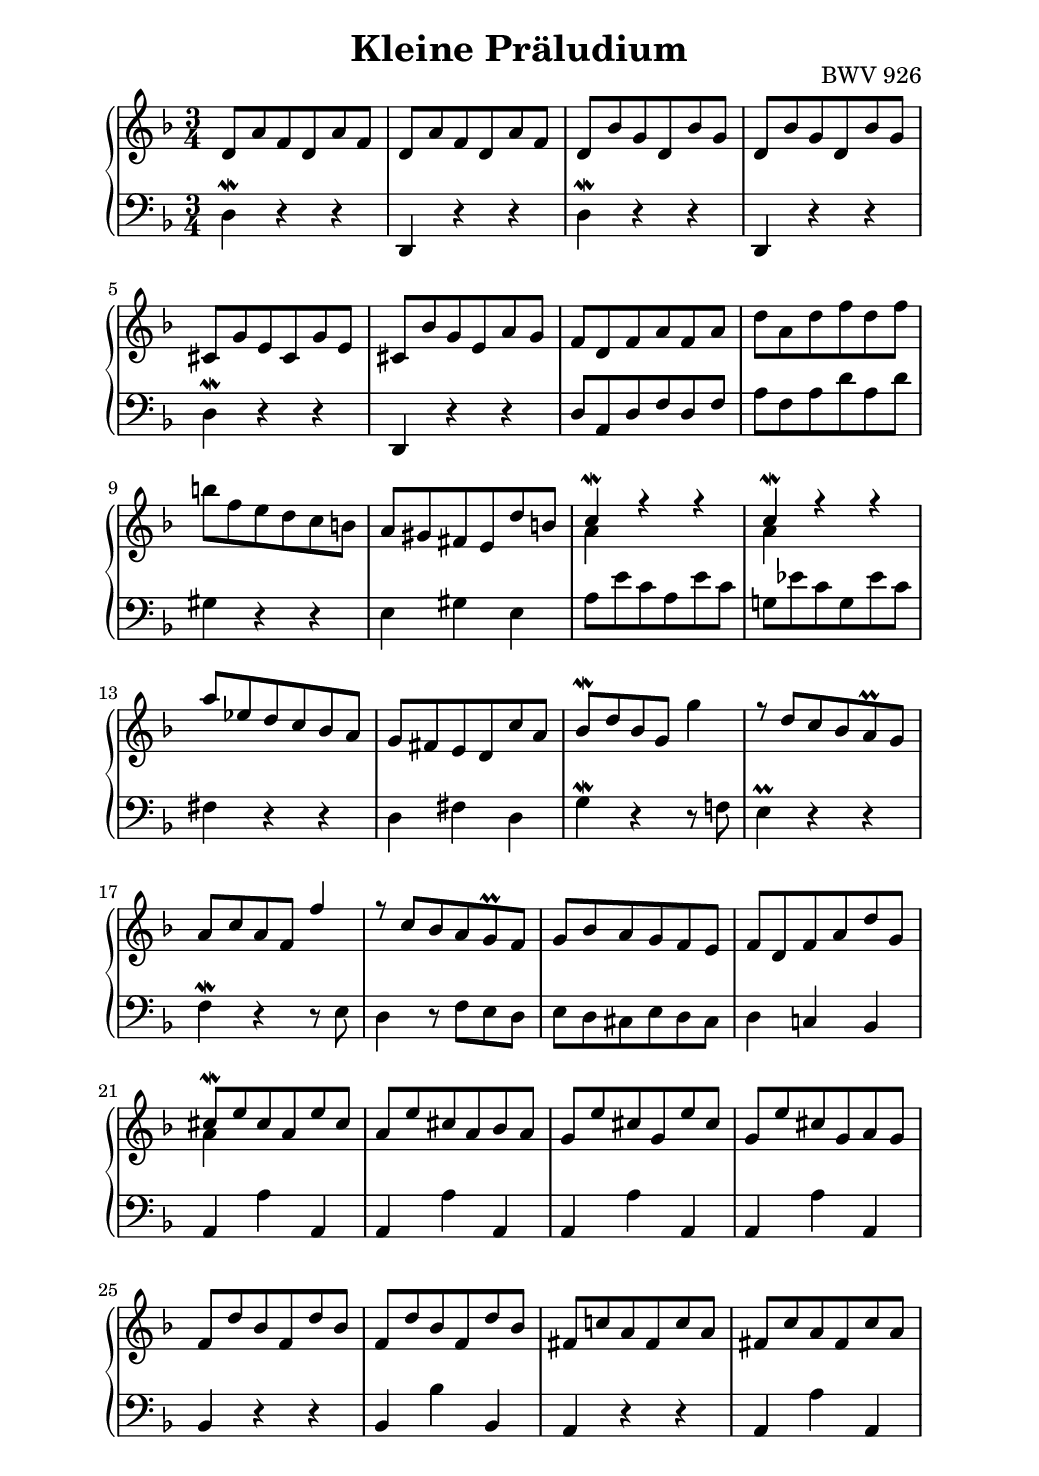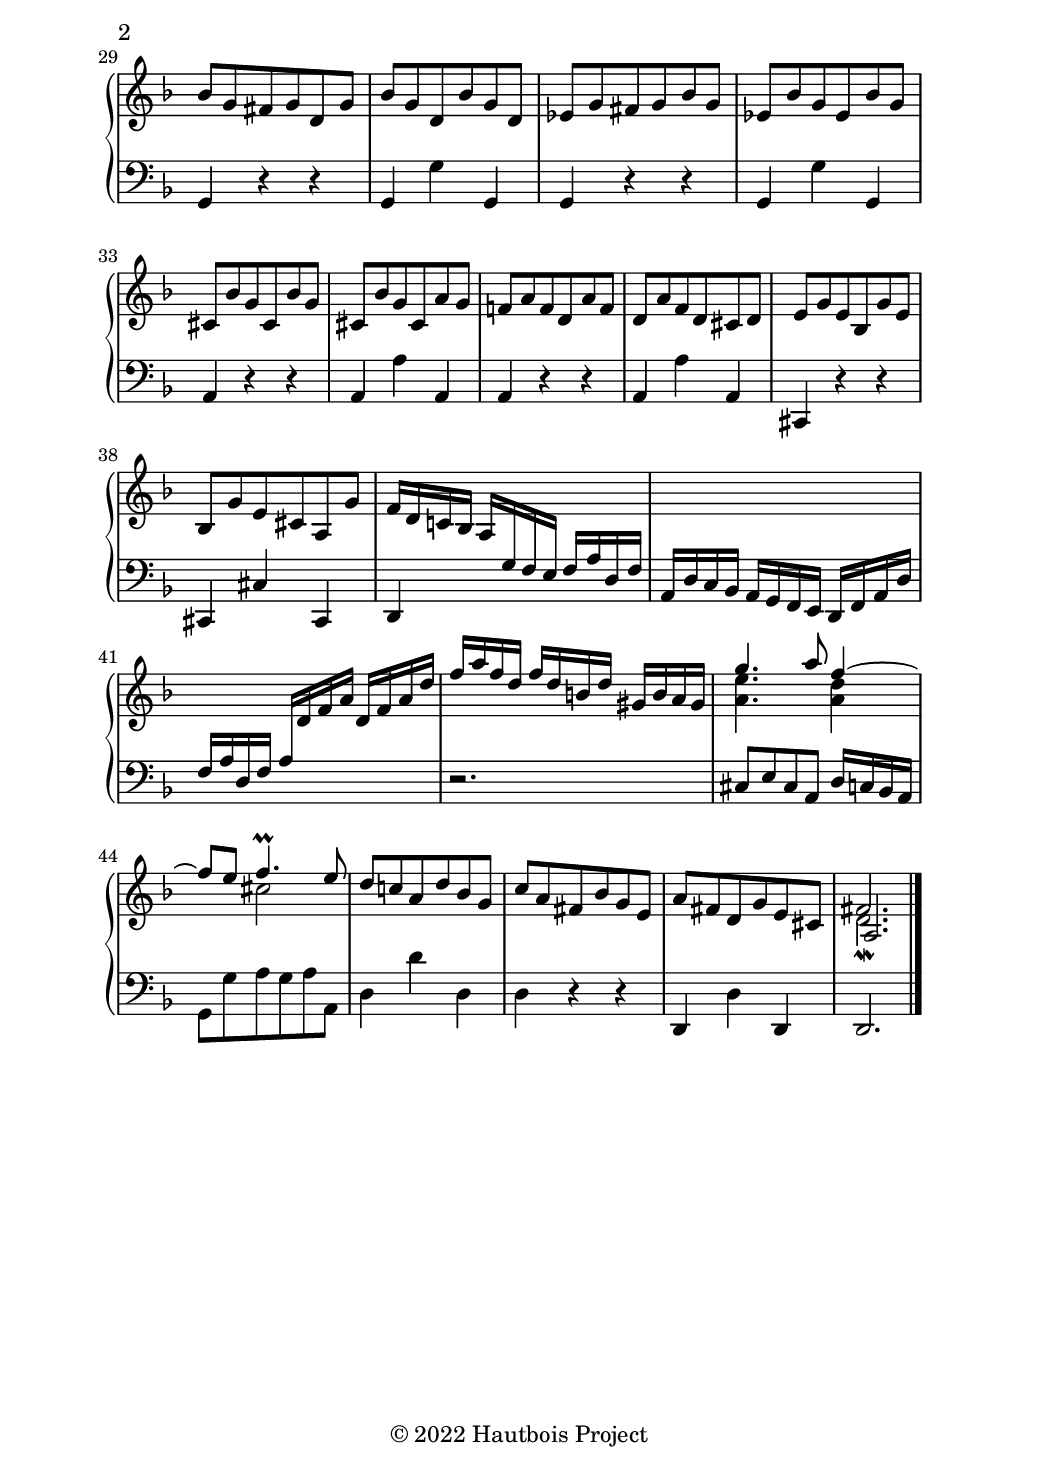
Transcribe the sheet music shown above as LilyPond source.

%! Title: Kleine Praludium, BWV 926
%! Subtitle: aus dem Klavierbüchlein für W.Fr.Bach
%! Subsubtitle:
%! Type: final
%! Status: review
%! Remark: review fingering

\version "2.22.1"
%% Generated by lilypond-book
%% Options: [exampleindent=10.16\mm,indent=0\mm,line-width=14.5\cm,noragged-right,papersize=a5,quote]
%\include "lilypond-book-preamble.ly"
\include "italiano.ly"

%****************************************************************
% Start cut-&-pastable-section

%****************************************************************

\paper {
  % Set paper
  #(set-paper-size "b5")
  indent = 0\mm
  line-width = 14\cm
  ragged-right = ##f
  line-width = #(- line-width (* mm 3.000000) (* mm 1))
}

\layout {
  \context {
    \Score
    %\override SpacingSpanner.base-shortest-duration = #(ly:make-moment 1/1)
    %\override SpacingSpanner.uniform-stretching = ##t
    
  }
}

%*****************************************
%  Set Header
%*****************************************
\header {
  title = "Kleine Präludium"
  subtitle = ""
  composer = ""
  opus = "BWV 926"
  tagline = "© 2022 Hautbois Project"
}

%*****************************************
% Start Voice
% Write the voices here
%*****************************************
MyMeter = \time 3/4
MyKey = \key re \minor
PieceName = "Prelude"

VoiceI = \relative re' {
  % bar 1 - 4
  re8 la' fa re la' fa |
  re8 la' fa re la' fa |
  re8 sib' sol re sib' sol |
  re8 sib' sol re sib' sol |
  
  % bar 5 - 8
  dod,8 sol' mi dod sol' mi |
  dod8 sib' sol mi la sol |
  fa re fa la fa la |
  re la re fa re fa |
  
  % bar 9 - 12
  si!8 fa mi re do si |
  la sold fad mi re' si! |
  <<
    { \voiceOne do4\mordent }
    \new Voice { \voiceTwo la4 }
  >> r4 r4 |
    <<
    { \voiceOne do4\mordent }
    \new Voice { \voiceTwo la4 }
  >> r4 r4 |
  
  % bar 13 - 16
  la'8 mib re do sib la |
  sol fad mi re do' la |
  sib8\mordent re sib sol \once \stemDown sol'4 |
  r8 re do sib la\prall sol |
  
  % bar 17 - 20
  la8 do la fa fa'4 |
  r8 do sib la sol\prall fa |
  sol sib la sol fa mi |
  fa re fa la re sol, |

  % bar 21 - 24
  <<
    { \voiceOne dod8\mordent mi }
    \new Voice { \voiceTwo la,4 }
  >>
  dod8 la mi' dod |
  la8 mi' dod la sib la |
  sol8 mi' dod sol mi' dod |
  sol8 mi' dod sol la sol |
  
  % bar 25 - 28
  fa8 re' sib fa re' sib |
  fa8 re' sib fa re' sib |
  fad8 do'! la fad do' la |
  fad8 do' la fad do' la |
  
  % bar 29 - 32
  sib8 sol fad sol re sol |
  sib8 sol re sib' sol re |
  mib8 sol fad sol sib sol |
  mib8 sib' sol mib sib' sol |
  
  % bar 33 - 36
  dod,8 sib' sol dod, sib' sol |
  dod,8 sib' sol dod, la' sol |
  fa!8 la fa re la' fa |
  re8 la' fa re dod re |
  
  % bar 37 - 40
  mi8 sol mi sib sol' mi |
  sib8 sol' mi dod la sol' |
  fa16 re do! sib la \change Staff = "down" sol fa mi fa la re, fa |
  la,16 re do sib la sol fa mi re fa la re |
  
  % bar 41 - 44
  fa16 la re, fa la \change Staff = "up" re fa la re, fa la re |
  fa16 la fa re fa re si! re sold, si la sold |
  <<
    { \voiceOne 
      sol'4. la8 fa4~ |
      fa8 mi fa4.\prall mi8 |
    }
    \new Voice { \voiceTwo
      <la, mi'>4. s8 <la re>4
      | s4 dod2 |
    }
  >>
  
  % bar 45 - 48
  re8 do! la re sib sol |
  do la fad sib sol mi |
  la fad re sol mi dod |
  <<
    { \voiceOne 
      fad2.
    }
    \new Voice { \voiceTwo
      re2.\mordent
    }
    \new Voice { \voiceThree
      la2.
    }
  >> |
  
  \bar "|."
}

VoiceII = \relative re {
  % bar 1 - 4
  re4\mordent r r |
  re,4 r r |
  re'4\mordent r r |
  re,4 r r |
  
  % bar 5 - 8
  re'4\mordent r r |
  re,4 r r |
  re'8 la re fa re fa |
  la fa la re la re |
  
  % bar 9 - 12
  sold,4 r r |
  mi sold mi |
  la8 mi' do la mi' do |
  sol! mib' do sol mib' do |
  
  % bar 13 - 16
  fad,4 r r |
  re4 fad re |
  sol4\mordent r r8 fa! |
  mi4\prall r r |
  
  % bar 17 - 20
  fa4\mordent r r8 mi8 |
  re4 r8 fa mi re |
  mi8 re dod mi re dod |
  re4 do!4 sib |
  
  % bar 21 - 24
  la4 la' la, |
  la4 la' la, |
  la4 la' la, |
  la4 la' la, |

  % bar 25 - 28
  sib4 r r |
  sib4 sib' sib, |
  la4 r r |
  la4 la' la, |

  % bar 29 - 32
  sol4 r r |
  sol4 sol' sol, |
  sol4 r r |
  sol4 sol' sol, |
  
  % bar 33 - 36
  la4 r r |
  la4 la' la, |
  la4 r r |
  la4 la' la, |

  % bar 37 - 40
  dod,4 r r |
  dod4 dod' dod, |
  re4 s2 |
  s2. |
  
  % bar 41 - 44
  s2. |
  r2. |
  dod'8 mi dod la re16 do! sib la |
  sol8 sol' la sol la la, |
  
  % bar 45 - 48
  re4 re' re, |
  re4 r4 r4 |
  re,4 re' re, |
  re2. |
  
  \bar "|."
}


%*****************************************
%  Start Score
%*****************************************

%\markup { \vspace #1 }
\score {
  \header {
    %piece = \PieceName
  }
  \new PianoStaff <<
    \new Staff = "up" { 
      \clef "treble" 
      %\MyTempo
      \MyKey
      \MyMeter
        \VoiceI
    }
    \new Staff = "down" { 
      \clef "bass"
      %\MyTempo
      \MyKey
      \MyMeter
        \VoiceII
    }
  >>
}
